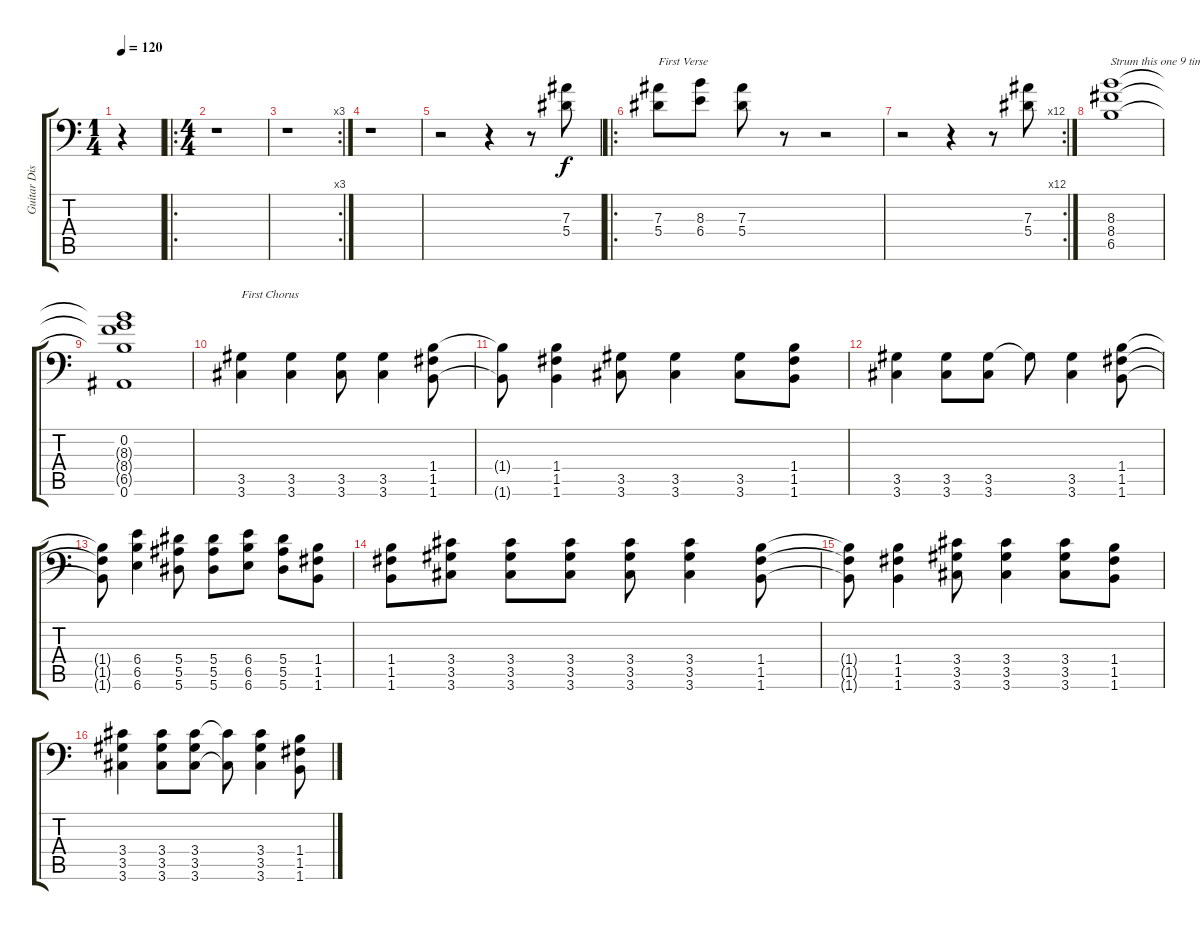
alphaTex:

\track ("Guitar Distortion" "Guitar Dis") {instrument distortionguitar}
\staff {score tabs}
\tuning (C4 G3 Eb3 Bb2 F2 Bb1) {hide}
\ts (1 4)
\tempo 120
\clef f4
\ks c
r.4{dy f instrument distortionguitar} |
\ro
\ts (4 4)
r.1 |
\rc 3
r.1 |
r.1 |
r.2 r.4 r.8 (7.3 5.4).8 |
\ro
(7.3 5.4).8{txt "First Verse"} (8.3 6.4).8 (7.3 5.4).8 r.8 r.2 |
\rc 12
r.2 r.4 r.8 (7.3 5.4).8 |
(8.3 8.4 6.5).1{txt "Strum this one 9 times"} |
(0.2 8.3{t} 8.4{t} 6.5{t} 0.6).1 |
(3.5 3.6).4{txt "First Chorus"} (3.5 3.6).4 (3.5 3.6).8 (3.5 3.6).4 (1.4 1.5 1.6).8 |
(1.4{t} 1.6{t}).8 (1.4 1.5 1.6).4 (3.5 3.6).8 (3.5 3.6).4 (3.5 3.6).8 (1.4 1.5 1.6).8 |
(3.5 3.6).4 (3.5 3.6).8 (3.5 3.6).8 3.5{t}.8 (3.5 3.6).4 (1.4 1.5 1.6).8 |
(1.4{t} 1.5{t} 1.6{t}).8 (6.4 6.5 6.6).4 (5.4 5.5 5.6).8 (5.4 5.5 5.6).8 (6.4 6.5 6.6).8 (5.4 5.5 5.6).8 (1.4 1.5 1.6).8 |
(1.4 1.5 1.6).8 (3.4 3.5 3.6).8 (3.4 3.5 3.6).8 (3.4 3.5 3.6).8 (3.4 3.5 3.6).8 (3.4 3.5 3.6).4 (1.4 1.5 1.6).8 |
(1.4{t} 1.5{t} 1.6{t}).8 (1.4 1.5 1.6).4 (3.4 3.5 3.6).8 (3.4 3.5 3.6).4 (3.4 3.5 3.6).8 (1.4 1.5 1.6).8 |
(3.4 3.5 3.6).4 (3.4 3.5 3.6).8 (3.4 3.5 3.6).8 (3.4{t} 3.6{t}).8 (3.4 3.5 3.6).4 (1.4 1.5 1.6).8
